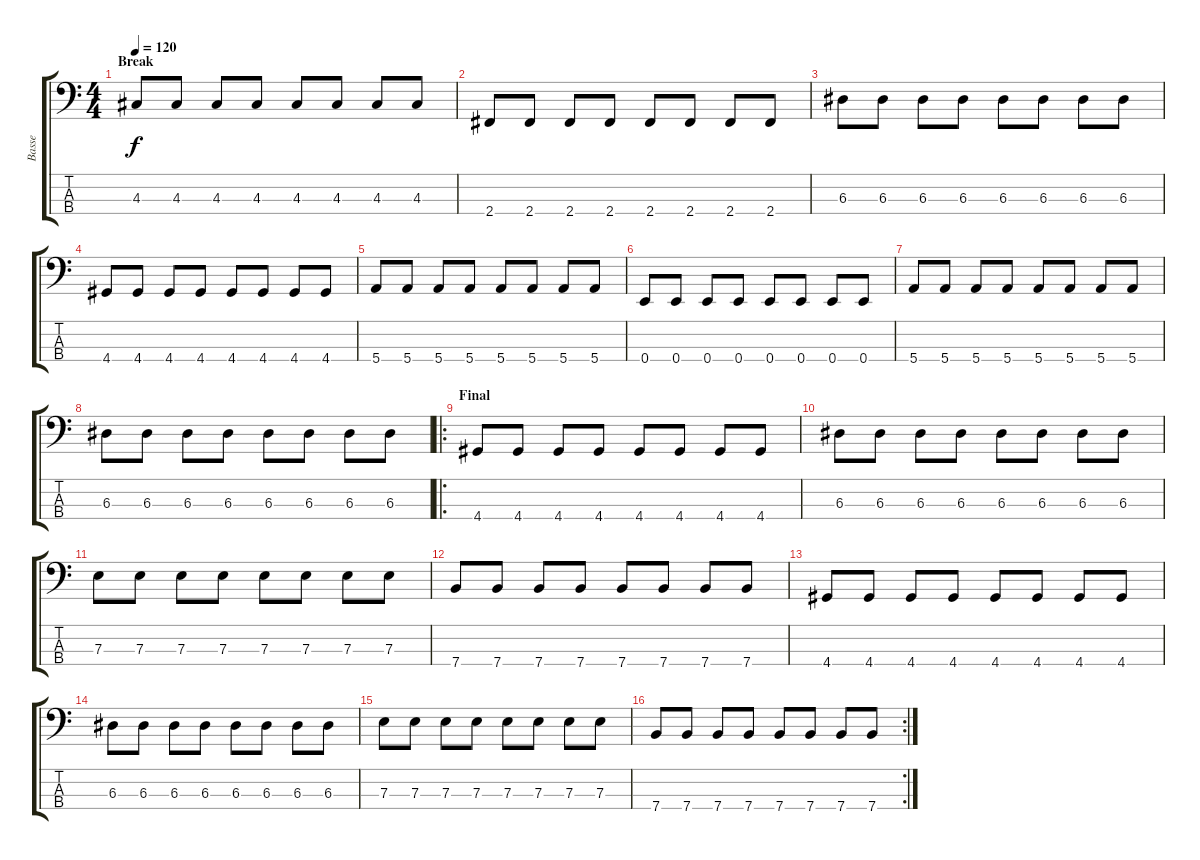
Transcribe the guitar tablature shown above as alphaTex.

\track ("Basse" "Basse") {instrument electricbasspick}
\staff {score tabs}
\tuning (G2 D2 A1 E1) {hide}
\ts (4 4)
\section ("" "Break")
\tempo 120
\clef f4
\ks c
4.3.8{dy f} 4.3.8 4.3.8 4.3.8 4.3.8 4.3.8 4.3.8 4.3.8 |
2.4.8 2.4.8 2.4.8 2.4.8 2.4.8 2.4.8 2.4.8 2.4.8 |
6.3.8 6.3.8 6.3.8 6.3.8 6.3.8 6.3.8 6.3.8 6.3.8 |
4.4.8 4.4.8 4.4.8 4.4.8 4.4.8 4.4.8 4.4.8 4.4.8 |
5.4.8 5.4.8 5.4.8 5.4.8 5.4.8 5.4.8 5.4.8 5.4.8 |
0.4.8 0.4.8 0.4.8 0.4.8 0.4.8 0.4.8 0.4.8 0.4.8 |
5.4.8 5.4.8 5.4.8 5.4.8 5.4.8 5.4.8 5.4.8 5.4.8 |
6.3.8 6.3.8 6.3.8 6.3.8 6.3.8 6.3.8 6.3.8 6.3.8 |
\ro
\section ("" "Final")
4.4.8 4.4.8 4.4.8 4.4.8 4.4.8 4.4.8 4.4.8 4.4.8 |
6.3.8 6.3.8 6.3.8 6.3.8 6.3.8 6.3.8 6.3.8 6.3.8 |
7.3.8 7.3.8 7.3.8 7.3.8 7.3.8 7.3.8 7.3.8 7.3.8 |
7.4.8 7.4.8 7.4.8 7.4.8 7.4.8 7.4.8 7.4.8 7.4.8 |
4.4.8 4.4.8 4.4.8 4.4.8 4.4.8 4.4.8 4.4.8 4.4.8 |
6.3.8 6.3.8 6.3.8 6.3.8 6.3.8 6.3.8 6.3.8 6.3.8 |
7.3.8 7.3.8 7.3.8 7.3.8 7.3.8 7.3.8 7.3.8 7.3.8 |
\rc 2
7.4.8 7.4.8 7.4.8 7.4.8 7.4.8 7.4.8 7.4.8 7.4.8
